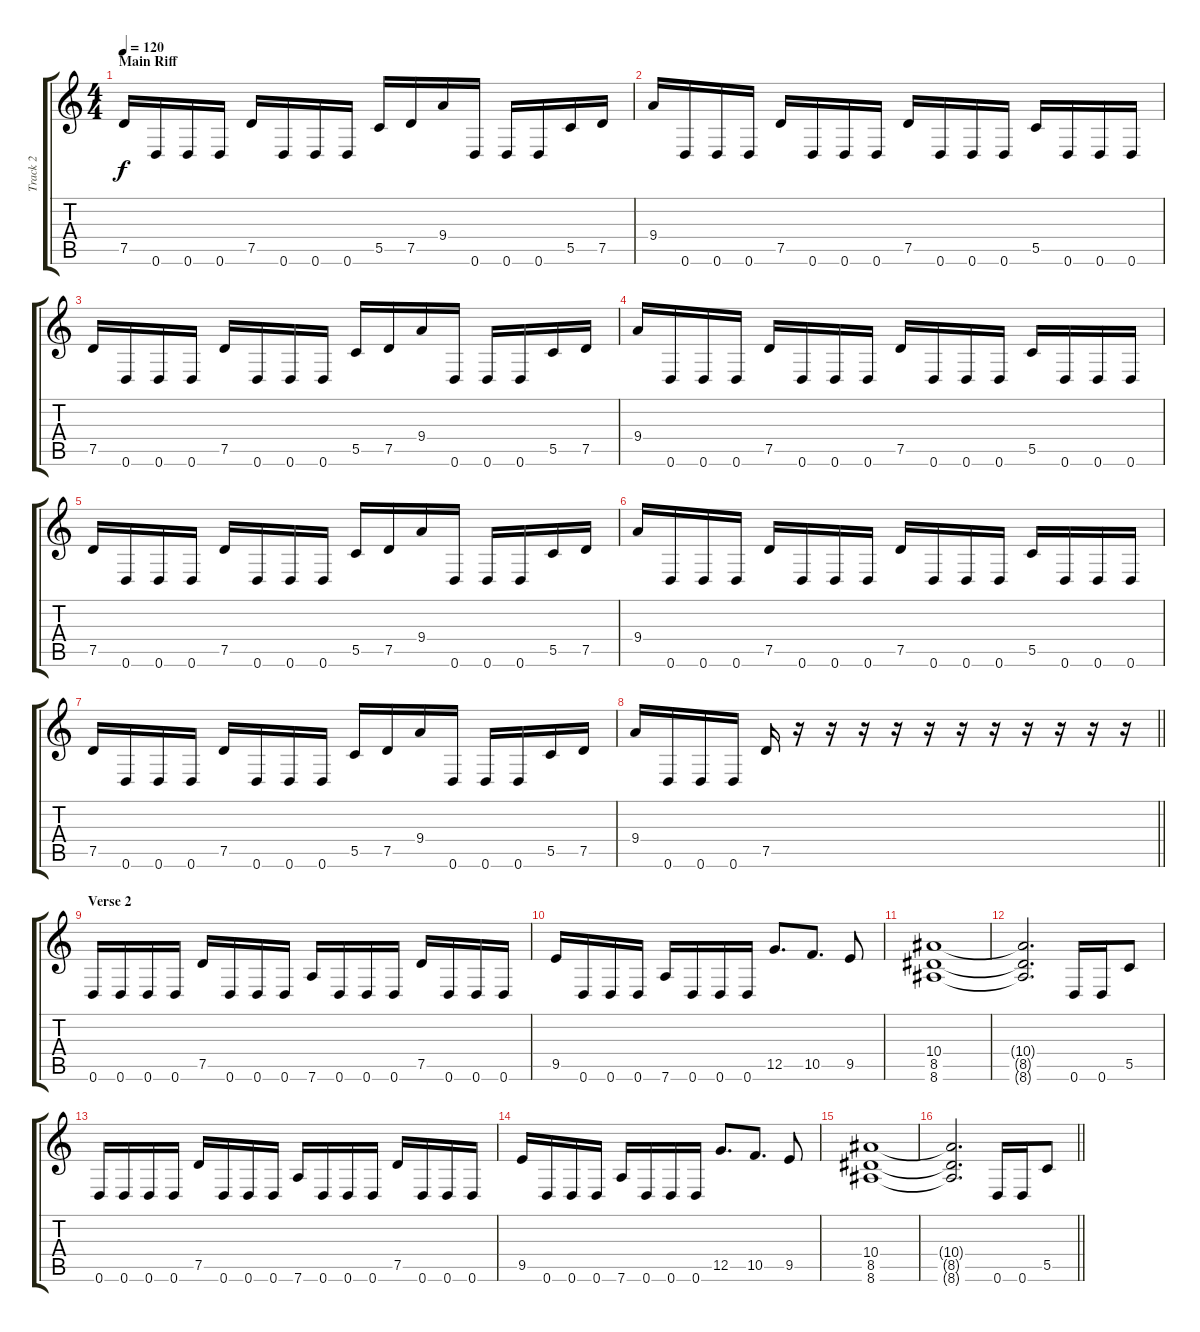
\track ("Track 2" "Track 2") {instrument distortionguitar}
\staff {score tabs}
\tuning (D4 A3 F3 C3 G2 D2) {hide}
\ts (4 4)
\section ("" "Main Riff")
\tempo 120
\clef g2
\ks c
7.5.16{dy f} 0.6.16 0.6.16 0.6.16 7.5.16 0.6.16 0.6.16 0.6.16 5.5.16 7.5.16 9.4.16 0.6.16 0.6.16 0.6.16 5.5.16 7.5.16 |
9.4.16 0.6.16 0.6.16 0.6.16 7.5.16 0.6.16 0.6.16 0.6.16 7.5.16 0.6.16 0.6.16 0.6.16 5.5.16 0.6.16 0.6.16 0.6.16 |
7.5.16 0.6.16 0.6.16 0.6.16 7.5.16 0.6.16 0.6.16 0.6.16 5.5.16 7.5.16 9.4.16 0.6.16 0.6.16 0.6.16 5.5.16 7.5.16 |
9.4.16 0.6.16 0.6.16 0.6.16 7.5.16 0.6.16 0.6.16 0.6.16 7.5.16 0.6.16 0.6.16 0.6.16 5.5.16 0.6.16 0.6.16 0.6.16 |
7.5.16 0.6.16 0.6.16 0.6.16 7.5.16 0.6.16 0.6.16 0.6.16 5.5.16 7.5.16 9.4.16 0.6.16 0.6.16 0.6.16 5.5.16 7.5.16 |
9.4.16 0.6.16 0.6.16 0.6.16 7.5.16 0.6.16 0.6.16 0.6.16 7.5.16 0.6.16 0.6.16 0.6.16 5.5.16 0.6.16 0.6.16 0.6.16 |
7.5.16 0.6.16 0.6.16 0.6.16 7.5.16 0.6.16 0.6.16 0.6.16 5.5.16 7.5.16 9.4.16 0.6.16 0.6.16 0.6.16 5.5.16 7.5.16 |
\barLineRight lightlight
9.4.16 0.6.16 0.6.16 0.6.16 7.5.16 r.16 r.16 r.16 r.16 r.16 r.16 r.16 r.16 r.16 r.16 r.16 |
\section ("" "Verse 2")
0.6.16 0.6.16 0.6.16 0.6.16 7.5.16 0.6.16 0.6.16 0.6.16 7.6.16 0.6.16 0.6.16 0.6.16 7.5.16 0.6.16 0.6.16 0.6.16 |
9.5.16 0.6.16 0.6.16 0.6.16 7.6.16 0.6.16 0.6.16 0.6.16 12.5.8{d} 10.5.8{d} 9.5.8 |
(10.4 8.5 8.6).1 |
(10.4{t} 8.5{t} 8.6{t}).2{d} 0.6.16 0.6.16 5.5.8 |
0.6.16 0.6.16 0.6.16 0.6.16 7.5.16 0.6.16 0.6.16 0.6.16 7.6.16 0.6.16 0.6.16 0.6.16 7.5.16 0.6.16 0.6.16 0.6.16 |
9.5.16 0.6.16 0.6.16 0.6.16 7.6.16 0.6.16 0.6.16 0.6.16 12.5.8{d} 10.5.8{d} 9.5.8 |
(10.4 8.5 8.6).1 |
\barLineRight lightlight
(10.4{t} 8.5{t} 8.6{t}).2{d} 0.6.16 0.6.16 5.5.8
